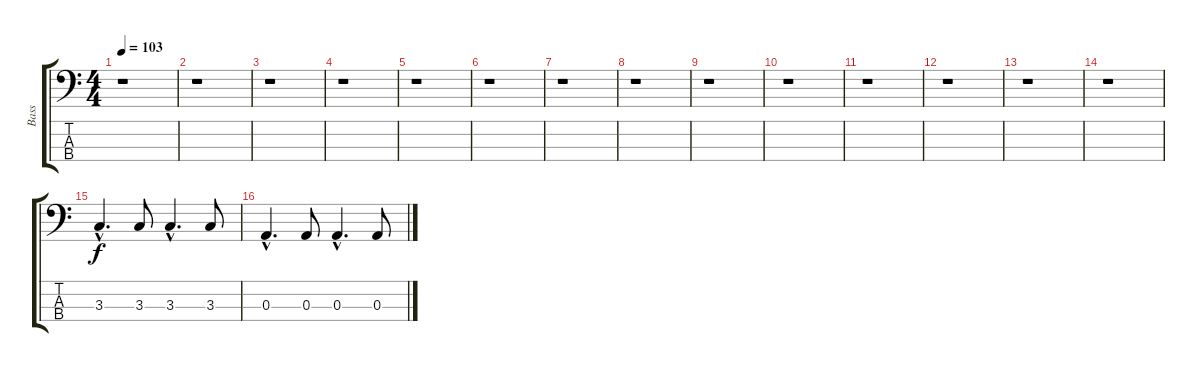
\track ("Bass" "Bass") {instrument acousticbass}
\staff {score tabs}
\tuning (G2 D2 A1 E1) {hide}
\ts (4 4)
\tempo 103
\clef f4
\ks c
r.1{dy f instrument acousticbass} |
r.1 |
r.1 |
r.1 |
r.1 |
r.1 |
r.1 |
r.1 |
r.1 |
r.1 |
r.1 |
r.1 |
r.1 |
r.1 |
3.3{hac}.4{d} 3.3.8 3.3{hac}.4{d} 3.3.8 |
0.3{hac}.4{d} 0.3.8 0.3{hac}.4{d} 0.3.8
